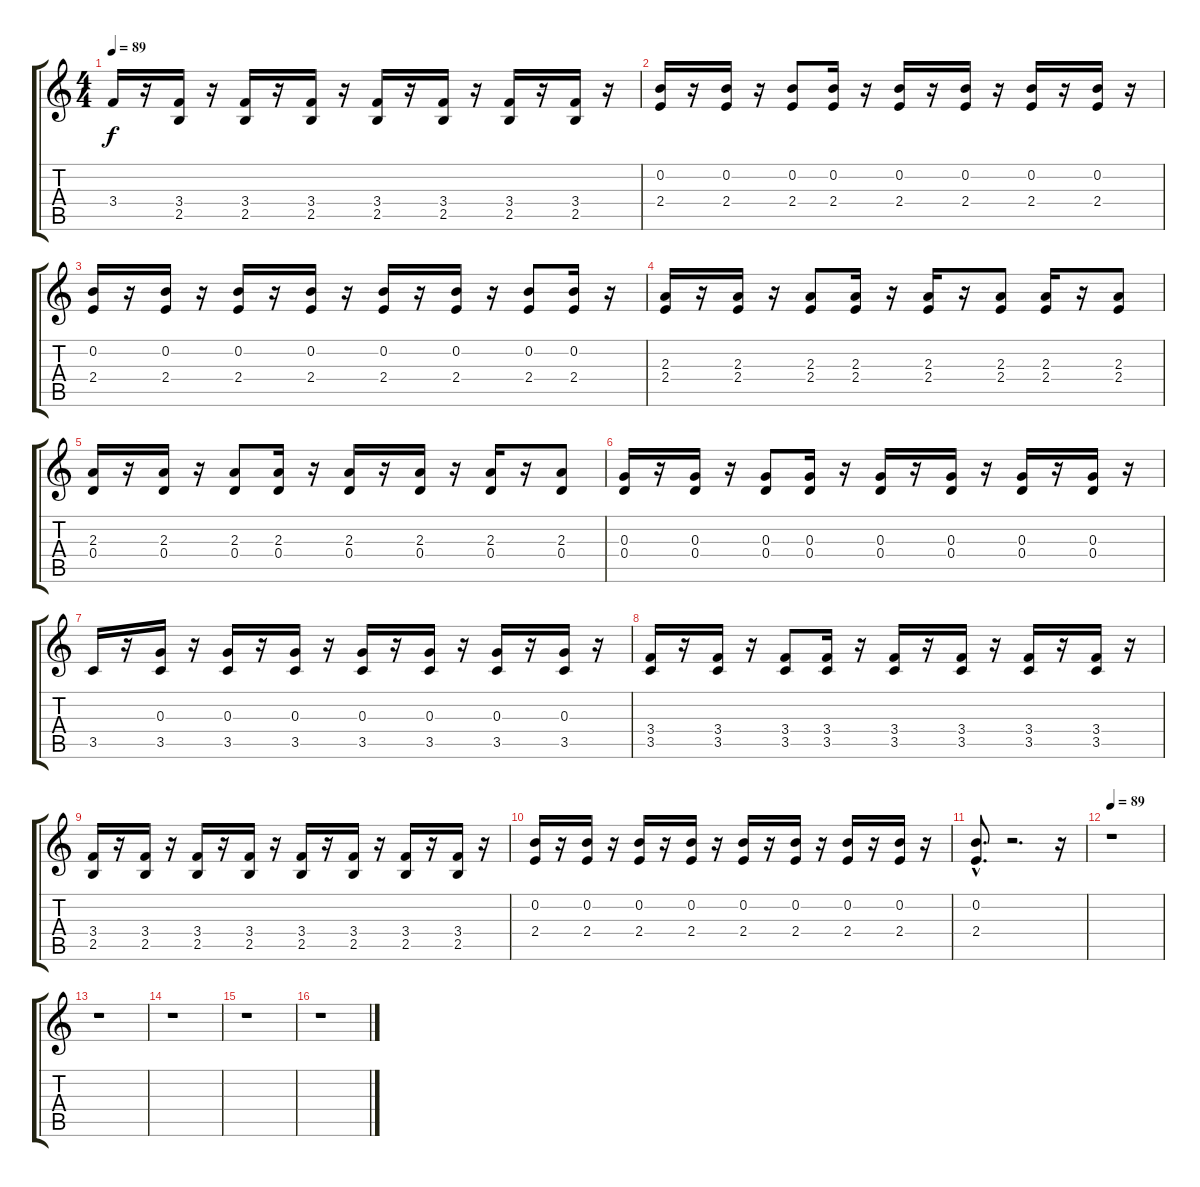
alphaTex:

\track "" {instrument distortionguitar}
\staff {score tabs}
\tuning (E4 B3 G3 D3 A2 E2) {hide}
\ts (4 4)
\tempo 89
\clef g2
\ks c
3.4.16{dy f} r.16 (3.4 2.5).16 r.16 (3.4 2.5).16 r.16 (3.4 2.5).16 r.16 (3.4 2.5).16 r.16 (3.4 2.5).16 r.16 (3.4 2.5).16 r.16 (3.4 2.5).16 r.16 |
(0.2 2.4).16 r.16 (0.2 2.4).16 r.16 (0.2 2.4).8 (0.2 2.4).16 r.16 (0.2 2.4).16 r.16 (0.2 2.4).16 r.16 (0.2 2.4).16 r.16 (0.2 2.4).16 r.16 |
(0.2 2.4).16 r.16 (0.2 2.4).16 r.16 (0.2 2.4).16 r.16 (0.2 2.4).16 r.16 (0.2 2.4).16 r.16 (0.2 2.4).16 r.16 (0.2 2.4).8 (0.2 2.4).16 r.16 |
(2.3 2.4).16 r.16 (2.3 2.4).16 r.16 (2.3 2.4).8 (2.3 2.4).16 r.16 (2.3 2.4).16 r.16 (2.3 2.4).8 (2.3 2.4).16 r.16 (2.3 2.4).8 |
(2.3 0.4).16 r.16 (2.3 0.4).16 r.16 (2.3 0.4).8 (2.3 0.4).16 r.16 (2.3 0.4).16 r.16 (2.3 0.4).16 r.16 (2.3 0.4).16 r.16 (2.3 0.4).8 |
(0.3 0.4).16 r.16 (0.3 0.4).16 r.16 (0.3 0.4).8 (0.3 0.4).16 r.16 (0.3 0.4).16 r.16 (0.3 0.4).16 r.16 (0.3 0.4).16 r.16 (0.3 0.4).16 r.16 |
3.5.16 r.16 (0.3 3.5).16 r.16 (0.3 3.5).16 r.16 (0.3 3.5).16 r.16 (0.3 3.5).16 r.16 (0.3 3.5).16 r.16 (0.3 3.5).16 r.16 (0.3 3.5).16 r.16 |
(3.4 3.5).16 r.16 (3.4 3.5).16 r.16 (3.4 3.5).8 (3.4 3.5).16 r.16 (3.4 3.5).16 r.16 (3.4 3.5).16 r.16 (3.4 3.5).16 r.16 (3.4 3.5).16 r.16 |
(3.4 2.5).16 r.16 (3.4 2.5).16 r.16 (3.4 2.5).16 r.16 (3.4 2.5).16 r.16 (3.4 2.5).16 r.16 (3.4 2.5).16 r.16 (3.4 2.5).16 r.16 (3.4 2.5).16 r.16 |
(0.2 2.4).16 r.16 (0.2 2.4).16 r.16 (0.2 2.4).16 r.16 (0.2 2.4).16 r.16 (0.2 2.4).16 r.16 (0.2 2.4).16 r.16 (0.2 2.4).16 r.16 (0.2 2.4).16 r.16 |
(0.2{hac} 2.4{hac}).8{d} r.2{d} r.16 |
\tempo 89
r.1 |
r.1 |
r.1 |
r.1 |
r.1
